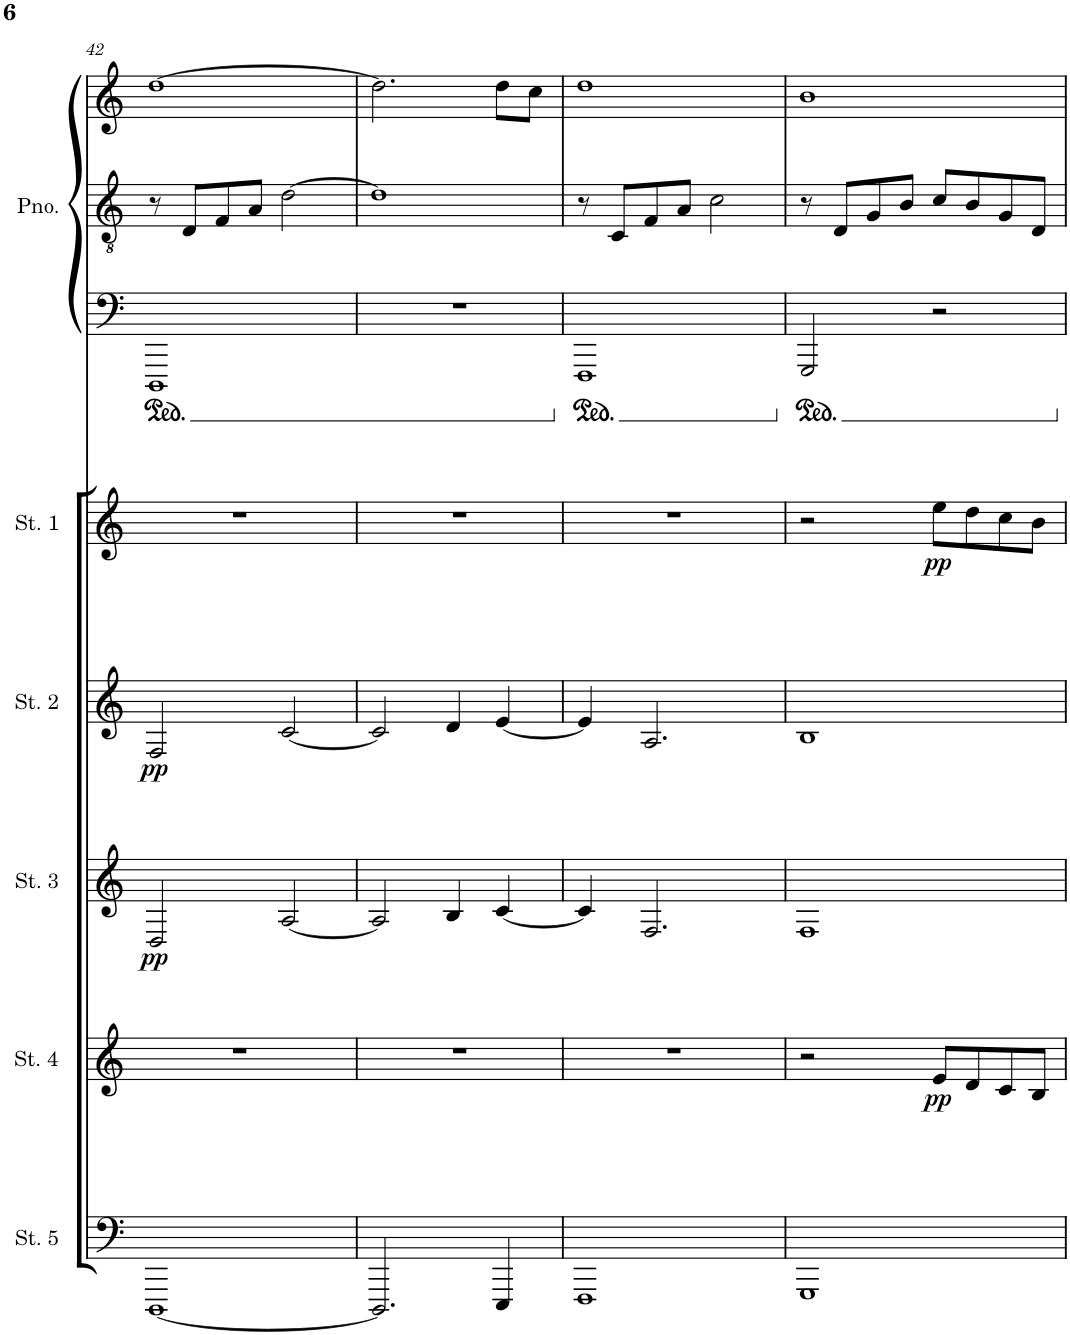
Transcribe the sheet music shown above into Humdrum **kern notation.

**kern	**kern	**dynam	**kern	**dynam	**kern	**dynam	**kern	**dynam	**kern	**kern	**kern	**kern	**kern	**kern
*part9	*part8	*part8	*part7	*part7	*part6	*part6	*part5	*part5	*part4	*part4	*part4	*part3	*part2	*part1
*staff11	*staff10	*staff10	*staff9	*staff9	*staff8	*staff8	*staff7	*staff7	*staff6	*staff5	*staff4	*staff3	*staff2	*staff1
*I"Strings 5	*I"Strings 4	*	*I"Strings 3	*	*I"Strings 2	*	*I"Strings 1	*	*I"Piano	*	*	*I"Oboe	*I"Horn in C	*I"Flute
*I'St. 5	*I'St. 4	*	*I'St. 3	*	*I'St. 2	*	*I'St. 1	*	*I'Pno.	*	*	*I'Ob.	*	*I'Fl.
!!LO:PB:g=z
*clefF4	*clefG2	*	*clefG2	*	*clefG2	*	*clefG2	*	*clefF4	*clefGv2	*clefG2	*clefG2	*clefG2	*clefG2
*	*	*	*	*	*	*	*	*	*	*	*	*	*Trd7c12	*
*k[]	*k[]	*	*k[]	*	*k[]	*	*k[]	*	*k[]	*k[]	*k[]	*k[]	*k[]	*k[]
*M4/4	*M4/4	*	*M4/4	*	*M4/4	*	*M4/4	*	*M4/4	*M4/4	*M4/4	*M4/4	*M4/4	*M4/4
=42	=42	=42	=42	=42	=42	=42	=42	=42	=42	=42	=42	=42	=42	=42
!	!	!	!	!LO:DY:b	!	!LO:DY:b	!	!	!	!	!	!	!	!
[1DDD	1r	.	2D/	pp	2F/	pp	1r	.	1DDD	8r	[1dd	1r	1r	1r
.	.	.	.	.	.	.	.	.	.	8D/L	.	.	.	.
.	.	.	.	.	.	.	.	.	.	8F/	.	.	.	.
.	.	.	.	.	.	.	.	.	.	8A/J	.	.	.	.
.	.	.	[2A/	.	[2c/	.	.	.	.	[2d\	.	.	.	.
=43	=43	=43	=43	=43	=43	=43	=43	=43	=43	=43	=43	=43	=43	=43
2.DDD/]	1r	.	2A/]	.	2c/]	.	1r	.	1r	1d]	2.dd\]	1r	1r	1r
.	.	.	4B/	.	4d/	.	.	.	.	.	.	.	.	.
4EEE/	.	.	[4c/	.	[4e/	.	.	.	.	.	8dd\L	.	.	.
.	.	.	.	.	.	.	.	.	.	.	8cc\J	.	.	.
=44	=44	=44	=44	=44	=44	=44	=44	=44	=44	=44	=44	=44	=44	=44
1FFF	1r	.	4c/]	.	4e/]	.	1r	.	1FFF	8r	1dd	1r	1r	1r
.	.	.	.	.	.	.	.	.	.	8C/L	.	.	.	.
.	.	.	2.F/	.	2.A/	.	.	.	.	8F/	.	.	.	.
.	.	.	.	.	.	.	.	.	.	8A/J	.	.	.	.
.	.	.	.	.	.	.	.	.	.	2c\	.	.	.	.
=45	=45	=45	=45	=45	=45	=45	=45	=45	=45	=45	=45	=45	=45	=45
1GGG	2r	.	1F	.	1B	.	2r	.	2GGG/	8r	1b	1r	1r	1r
.	.	.	.	.	.	.	.	.	.	8D/L	.	.	.	.
.	.	.	.	.	.	.	.	.	.	8G/	.	.	.	.
.	.	.	.	.	.	.	.	.	.	8B/J	.	.	.	.
!	!	!LO:DY:b	!	!	!	!	!	!LO:DY:b	!	!	!	!	!	!
.	8e/L	pp	.	.	.	.	8ee\L	pp	2r	8c/L	.	.	.	.
.	8d/	.	.	.	.	.	8dd\	.	.	8B/	.	.	.	.
.	8c/	.	.	.	.	.	8cc\	.	.	8G/	.	.	.	.
.	8B/J	.	.	.	.	.	8b\J	.	.	8D/J	.	.	.	.
=	=	=	=	=	=	=	=	=	=	=	=	=	=	=
*-	*-	*-	*-	*-	*-	*-	*-	*-	*-	*-	*-	*-	*-	*-
